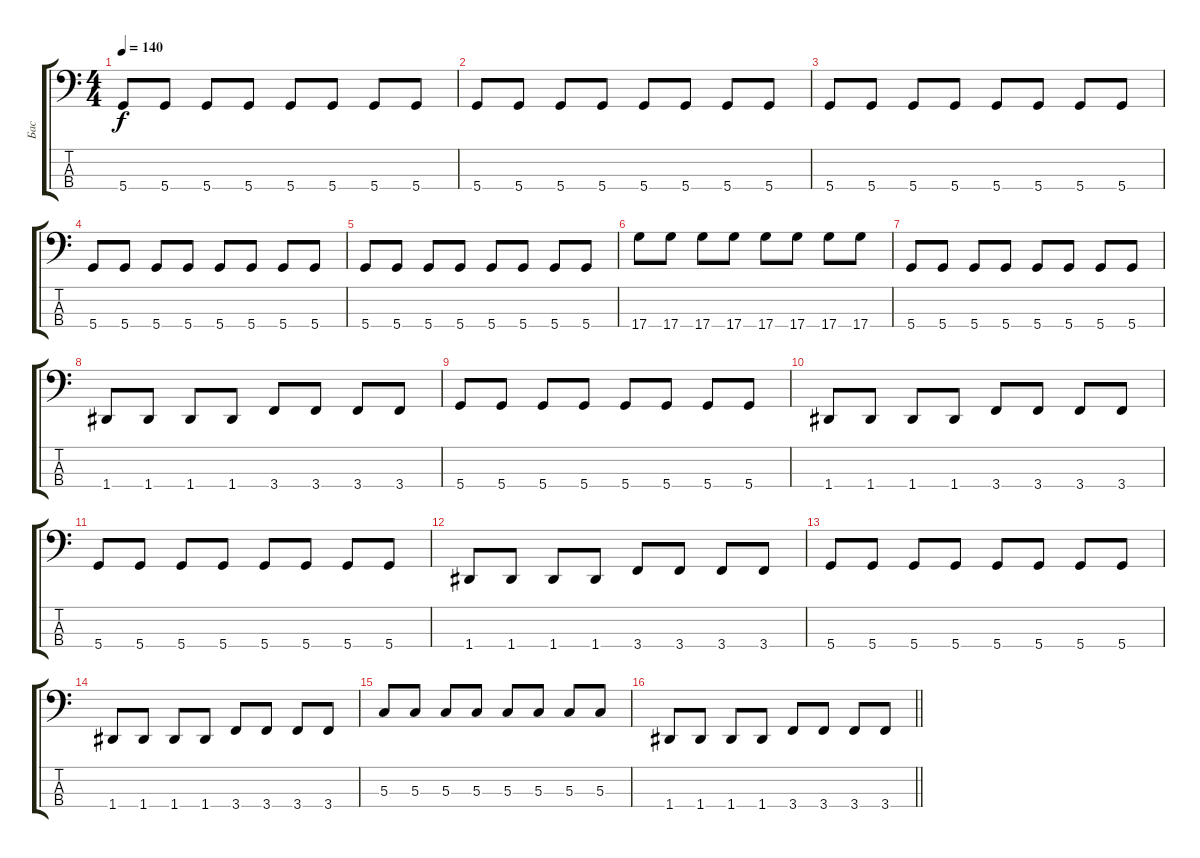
\track ("Бас" "Бас") {instrument electricbasspick}
\staff {score tabs}
\tuning (F2 C2 G1 D1) {hide}
\ts (4 4)
\tempo 140
\clef f4
\ks c
5.4.8{dy f} 5.4.8 5.4.8 5.4.8 5.4.8 5.4.8 5.4.8 5.4.8 |
5.4.8 5.4.8 5.4.8 5.4.8 5.4.8 5.4.8 5.4.8 5.4.8 |
5.4.8 5.4.8 5.4.8 5.4.8 5.4.8 5.4.8 5.4.8 5.4.8 |
5.4.8 5.4.8 5.4.8 5.4.8 5.4.8 5.4.8 5.4.8 5.4.8 |
5.4.8 5.4.8 5.4.8 5.4.8 5.4.8 5.4.8 5.4.8 5.4.8 |
17.4.8 17.4.8 17.4.8 17.4.8 17.4.8 17.4.8 17.4.8 17.4.8 |
5.4.8 5.4.8 5.4.8 5.4.8 5.4.8 5.4.8 5.4.8 5.4.8 |
1.4.8 1.4.8 1.4.8 1.4.8 3.4.8 3.4.8 3.4.8 3.4.8 |
5.4.8 5.4.8 5.4.8 5.4.8 5.4.8 5.4.8 5.4.8 5.4.8 |
1.4.8 1.4.8 1.4.8 1.4.8 3.4.8 3.4.8 3.4.8 3.4.8 |
5.4.8 5.4.8 5.4.8 5.4.8 5.4.8 5.4.8 5.4.8 5.4.8 |
1.4.8 1.4.8 1.4.8 1.4.8 3.4.8 3.4.8 3.4.8 3.4.8 |
5.4.8 5.4.8 5.4.8 5.4.8 5.4.8 5.4.8 5.4.8 5.4.8 |
1.4.8 1.4.8 1.4.8 1.4.8 3.4.8 3.4.8 3.4.8 3.4.8 |
5.3.8 5.3.8 5.3.8 5.3.8 5.3.8 5.3.8 5.3.8 5.3.8 |
\barLineRight lightlight
1.4.8 1.4.8 1.4.8 1.4.8 3.4.8 3.4.8 3.4.8 3.4.8
